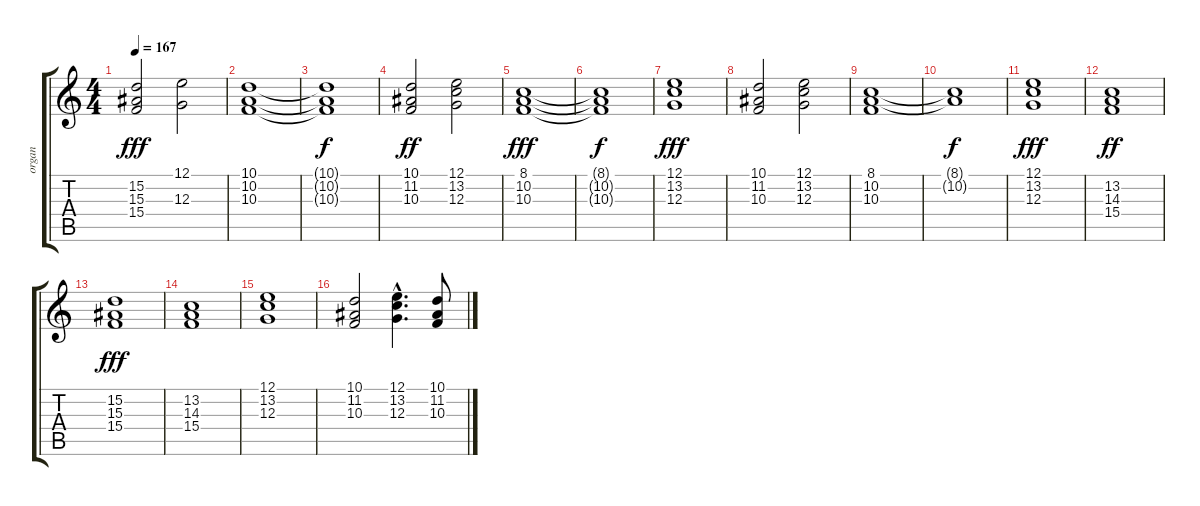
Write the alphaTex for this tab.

\track ("organ" "organ") {instrument percussiveorgan}
\staff {score tabs}
\tuning (E4 B3 G3 D3 A2 E2) {hide}
\ts (4 4)
\tempo 167
\clef g2
\ks c
(15.2 15.3 15.4).2{dy fff} (12.1 12.3).2 |
(10.1 10.2 10.3).1 |
(10.1{t} 10.2{t} 10.3{t}).1{dy f} |
(10.1 11.2 10.3).2{dy ff} (12.1 13.2 12.3).2 |
(8.1 10.2 10.3).1{dy fff} |
(8.1{t} 10.2{t} 10.3{t}).1{dy f} |
(12.1 13.2 12.3).1{dy fff} |
(10.1 11.2 10.3).2 (12.1 13.2 12.3).2 |
(8.1 10.2 10.3).1 |
(8.1{t} 10.2{t}).1{dy f} |
(12.1 13.2 12.3).1{dy fff} |
(13.2 14.3 15.4).1{dy ff} |
(15.2 15.3 15.4).1{dy fff} |
(13.2 14.3 15.4).1 |
(12.1 13.2 12.3).1 |
(10.1 11.2 10.3).2 (12.1{hac} 13.2{hac} 12.3{hac}).4{d} (10.1 11.2 10.3).8
